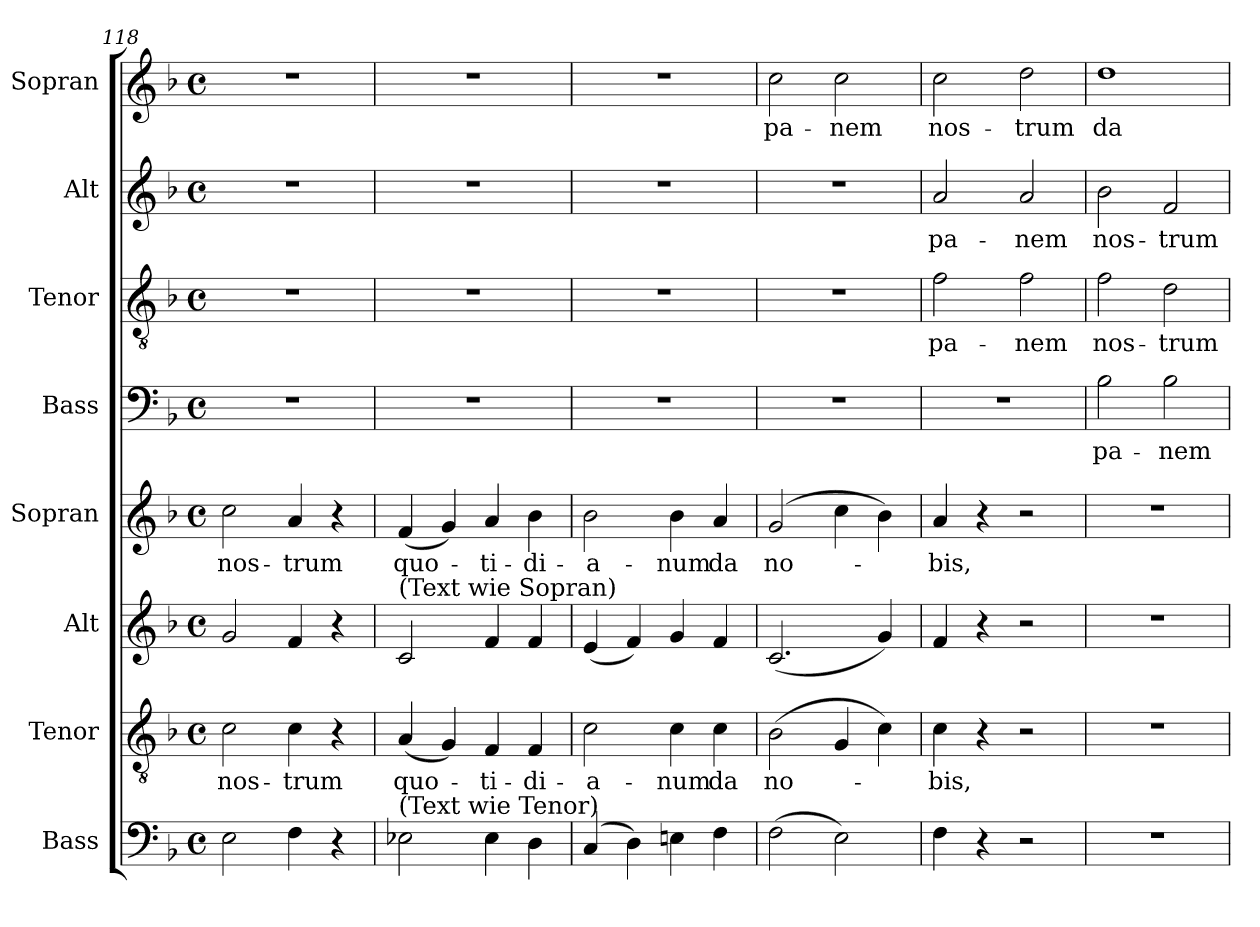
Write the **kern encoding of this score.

**kern	**kern	**text	**kern	**kern	**text	**kern	**text	**kern	**text	**kern	**text	**kern	**text
*part8	*part7	*part7	*part6	*part5	*part5	*part4	*part4	*part3	*part3	*part2	*part2	*part1	*part1
*staff8	*staff7	*staff7	*staff6	*staff5	*staff5	*staff4	*staff4	*staff3	*staff3	*staff2	*staff2	*staff1	*staff1
*I"Bass	*I"Tenor	*	*I"Alt	*I"Sopran	*	*I"Bass	*	*I"Tenor	*	*I"Alt	*	*I"Sopran	*
*clefF4	*clefGv2	*	*clefG2	*clefG2	*	*clefF4	*	*clefGv2	*	*clefG2	*	*clefG2	*
*k[b-]	*k[b-]	*	*k[b-]	*k[b-]	*	*k[b-]	*	*k[b-]	*	*k[b-]	*	*k[b-]	*
*M4/4	*M4/4	*	*M4/4	*M4/4	*	*M4/4	*	*M4/4	*	*M4/4	*	*M4/4	*
*met(c)	*met(c)	*	*met(c)	*met(c)	*	*met(c)	*	*met(c)	*	*met(c)	*	*met(c)	*
=118	=118	=118	=118	=118	=118	=118	=118	=118	=118	=118	=118	=118	=118
!	!	!LO:LY:b	!	!	!LO:LY:b	!	!	!	!	!	!	!	!
2E\	2c\	nos-	2g/	2cc\	nos-	1r	.	1r	.	1r	.	1r	.
!	!	!LO:LY:b	!	!	!LO:LY:b	!	!	!	!	!	!	!	!
4F\	4c\	-trum	4f/	4a/	-trum	.	.	.	.	.	.	.	.
4r	4r	.	4r	4r	.	.	.	.	.	.	.	.	.
!!LO:LB:g=z
=119	=119	=119	=119	=119	=119	=119	=119	=119	=119	=119	=119	=119	=119
!	!	!	!LO:TX:a:t=(Text wie Sopran)	!	!	!	!	!	!	!	!	!	!
!LO:TX:a:t=(Text wie Tenor)	!	!	!	!	!	!	!	!	!	!	!	!	!
!	!	!LO:LY:b	!	!	!LO:LY:b	!	!	!	!	!	!	!	!
2E-X\	(4A/	quo-	2c/	(4f/	quo-	1r	.	1r	.	1r	.	1r	.
.	4G/)	.	.	4g/)	.	.	.	.	.	.	.	.	.
!	!	!LO:LY:b	!	!	!LO:LY:b	!	!	!	!	!	!	!	!
4E-\	4F/	-ti-	4f/	4a/	-ti-	.	.	.	.	.	.	.	.
!	!	!LO:LY:b	!	!	!LO:LY:b	!	!	!	!	!	!	!	!
4D\	4F/	-di-	4f/	4b-\	-di-	.	.	.	.	.	.	.	.
=120	=120	=120	=120	=120	=120	=120	=120	=120	=120	=120	=120	=120	=120
!	!	!LO:LY:b	!	!	!LO:LY:b	!	!	!	!	!	!	!	!
(4C/	2c\	-a-	(4e/	2b-\	-a-	1r	.	1r	.	1r	.	1r	.
4D\)	.	.	4f/)	.	.	.	.	.	.	.	.	.	.
!	!	!LO:LY:b	!	!	!LO:LY:b	!	!	!	!	!	!	!	!
4En\	4c\	-num	4g/	4b-\	-num	.	.	.	.	.	.	.	.
!	!	!LO:LY:b	!	!	!LO:LY:b	!	!	!	!	!	!	!	!
4F\	4c\	da	4f/	4a/	da	.	.	.	.	.	.	.	.
=121	=121	=121	=121	=121	=121	=121	=121	=121	=121	=121	=121	=121	=121
!	!	!LO:LY:b	!	!	!LO:LY:b	!	!	!	!	!	!	!	!LO:LY:b
(2F\	(2B-\	no-	(2.c/	(2g/	no-	1r	.	1r	.	1r	.	2cc\	pa-
!	!	!	!	!	!	!	!	!	!	!	!	!	!LO:LY:b
2E\)	4G/	.	.	4cc\	.	.	.	.	.	.	.	2cc\	-nem
.	4c\)	.	4g/)	4b-\)	.	.	.	.	.	.	.	.	.
=122	=122	=122	=122	=122	=122	=122	=122	=122	=122	=122	=122	=122	=122
!	!	!LO:LY:b	!	!	!LO:LY:b	!	!	!	!LO:LY:b	!	!LO:LY:b	!	!LO:LY:b
4F\	4c\	-bis,	4f/	4a/	-bis,	1r	.	2f\	pa-	2a/	pa-	2cc\	nos-
4r	4r	.	4r	4r	.	.	.	.	.	.	.	.	.
!	!	!	!	!	!	!	!	!	!LO:LY:b	!	!LO:LY:b	!	!LO:LY:b
2r	2r	.	2r	2r	.	.	.	2f\	-nem	2a/	-nem	2dd\	-trum
=123	=123	=123	=123	=123	=123	=123	=123	=123	=123	=123	=123	=123	=123
!	!	!	!	!	!	!	!LO:LY:b	!	!LO:LY:b	!	!LO:LY:b	!	!LO:LY:b
1r	1r	.	1r	1r	.	2B-\	pa-	2f\	nos-	2b-\	nos-	1dd	da
!	!	!	!	!	!	!	!LO:LY:b	!	!LO:LY:b	!	!LO:LY:b	!	!
.	.	.	.	.	.	2B-\	-nem	2d\	-trum	2f/	-trum	.	.
=	=	=	=	=	=	=	=	=	=	=	=	=	=
*-	*-	*-	*-	*-	*-	*-	*-	*-	*-	*-	*-	*-	*-
